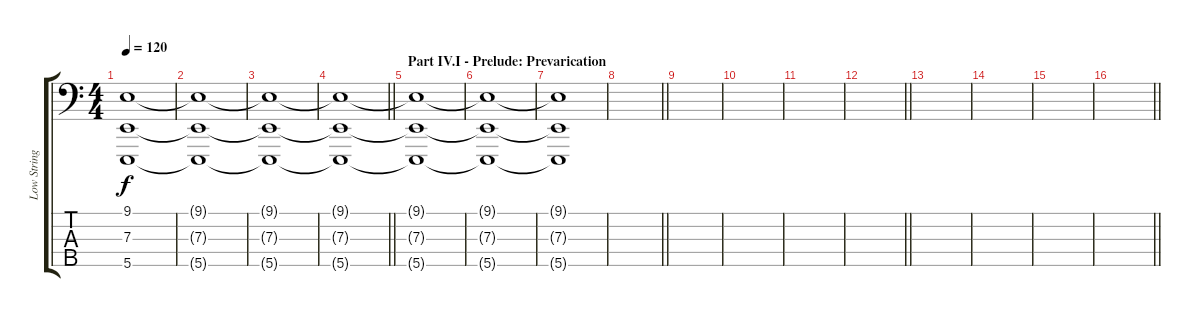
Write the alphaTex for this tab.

\track ("Low Strings Standard" "Low String") {instrument stringensemble1}
\staff {score tabs}
\tuning (G2 D2 A1 E1 B0) {hide}
\ts (4 4)
\section ("" "")
\tempo 120
\clef f4
\ks c
(9.1{t} 7.3{t} 5.5{t}).1{dy f} |
(9.1{t} 7.3{t} 5.5{t}).1 |
(9.1{t} 7.3{t} 5.5{t}).1{volume 16} |
\barLineRight lightlight
(9.1{t} 7.3{t} 5.5{t}).1 |
\section ("" "Part IV.I - Prelude: Prevarication")
(9.1{t} 7.3{t} 5.5{t}).1{volume 0} |
(9.1{t} 7.3{t} 5.5{t}).1 |
(9.1{t} 7.3{t} 5.5{t}).1 |
\barLineRight lightlight
|
|
|
|
\barLineRight lightlight
|
|
|
|
\barLineRight lightlight
